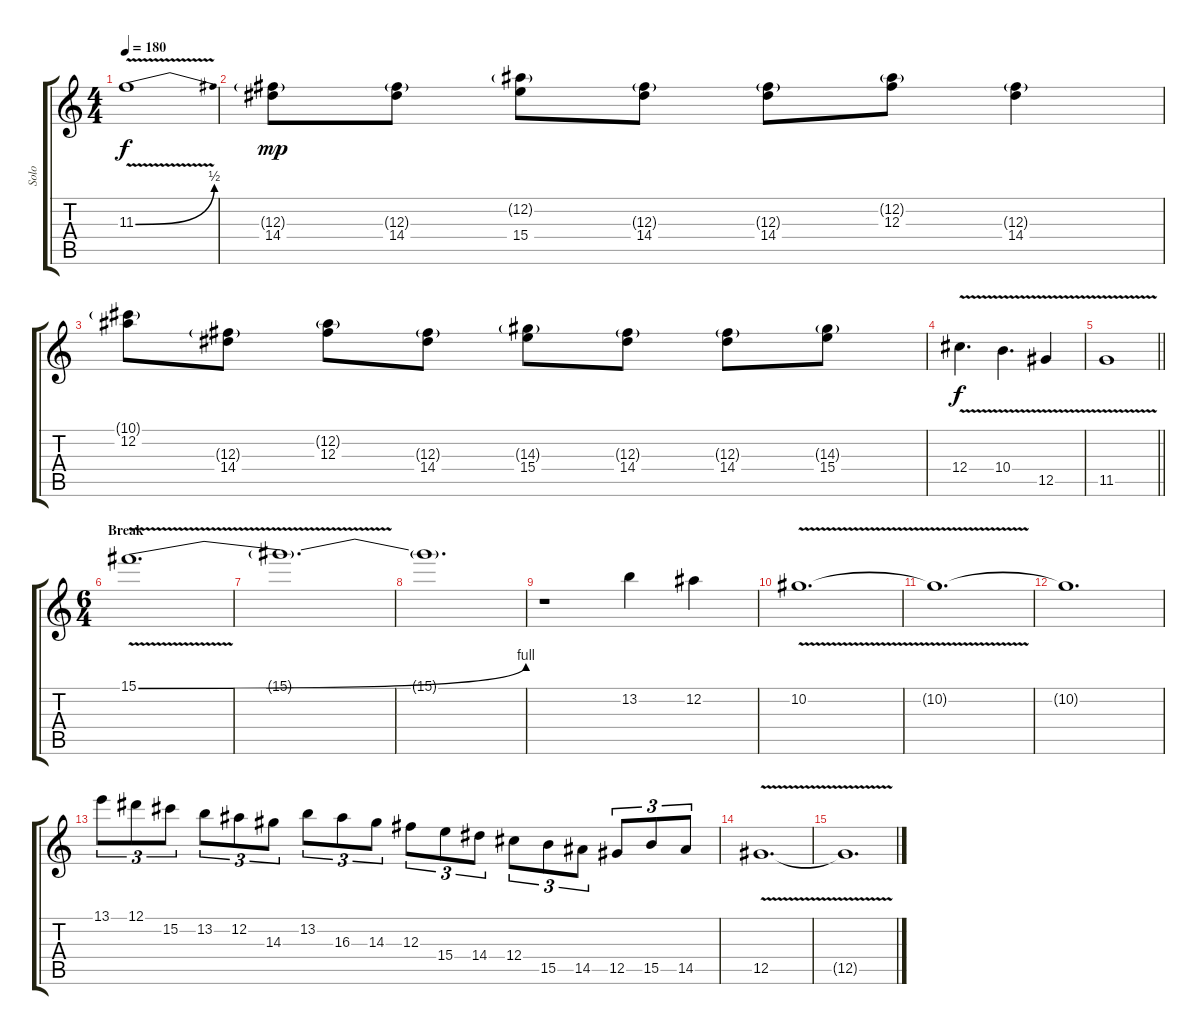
\track ("Solo" "Solo") {instrument overdrivenguitar}
\staff {score tabs}
\tuning (Eb4 Bb3 Gb3 Db3 Ab2 Eb2) {hide}
\ts (4 4)
\tempo 180
\clef g2
\ks c
11.3{be (bend 0 0 60 2) v}.1{dy f} |
(12.3{g} 14.4).8{dy mp} (12.3{g} 14.4).8 (12.2{g} 15.4).8 (12.3{g} 14.4).8 (12.3{g} 14.4).8 (12.2{g} 12.3).8 (12.3{g} 14.4).4 |
(10.1{g} 12.2).8 (12.3{g} 14.4).8 (12.2{g} 12.3).8 (12.3{g} 14.4).8 (14.3{g} 15.4).8 (12.3{g} 14.4).8 (12.3{g} 14.4).8 (14.3{g} 15.4).8 |
12.4{v}.4{d dy f} 10.4{v}.4{d} 12.5{v}.4 |
\barLineRight lightlight
11.5{v}.1 |
\ts (6 4)
\section ("" "Break")
15.1{be (bend 0 0 60 4) v}.1{d volume 0} |
15.1{t}.1{d} |
15.1{t}.1{d} |
r.1 13.2.4{volume 16} 12.2.4 |
10.2{v}.1{d volume 0} |
10.2{t}.1{d} |
10.2{t}.1{d} |
13.1.8{tu (3 2) volume 16} 12.1.8{tu (3 2)} 15.2.8{tu (3 2)} 13.2.8{tu (3 2)} 12.2.8{tu (3 2)} 14.3.8{tu (3 2)} 13.2.8{tu (3 2)} 16.3.8{tu (3 2)} 14.3.8{tu (3 2)} 12.3.8{tu (3 2)} 15.4.8{tu (3 2)} 14.4.8{tu (3 2)} 12.4.8{tu (3 2)} 15.5.8{tu (3 2)} 14.5.8{tu (3 2)} 12.5.8{tu (3 2)} 15.5.8{tu (3 2)} 14.5.8{tu (3 2)} |
12.5{v}.1{d volume 0} |
12.5{t}.1{d}
